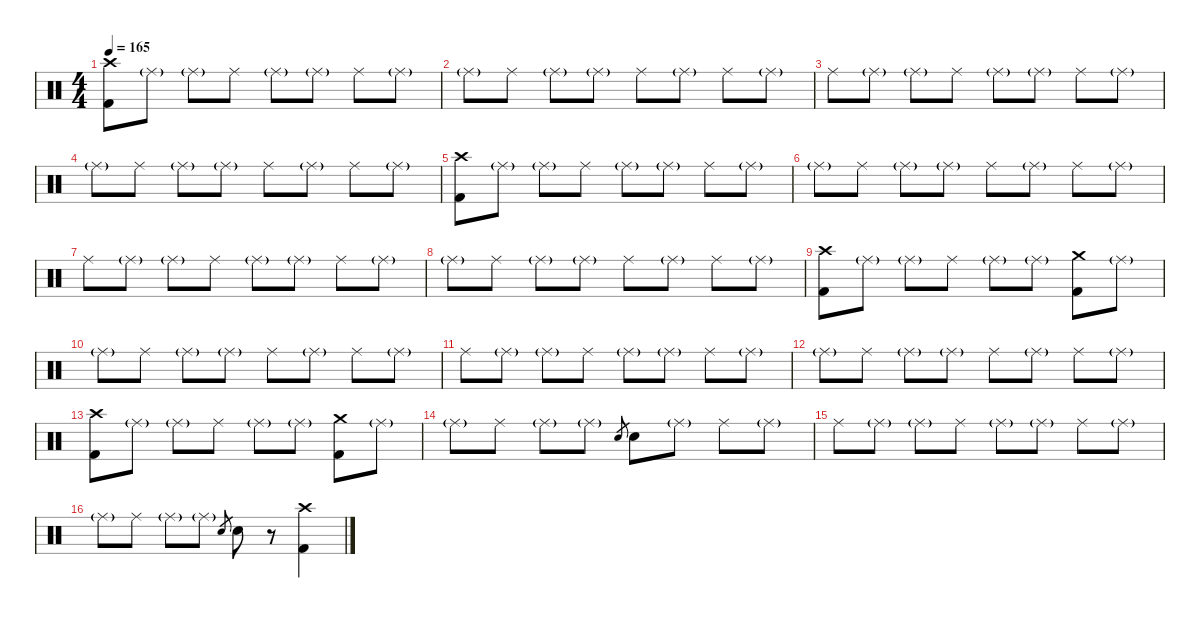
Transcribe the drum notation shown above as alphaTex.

\defaultSystemsLayout 4
\hideDynamics
\bracketExtendMode nobrackets
\singleTrackTrackNamePolicy hidden
\multiTrackTrackNamePolicy hidden
\firstSystemTrackNameMode fullname
\firstSystemTrackNameOrientation horizontal
\otherSystemsTrackNameOrientation horizontal
\track ("Marty Chapman (Drums)" "drm.") {instrument percussion}
\staff {score}
\articulation defaults
\ts (4 4)
\tempo 165
\clef neutral
\ks c
("Crash high (hit)" "Kick (hit) 2").8{dy f beam Down} "Ride (middle)"{g}.8{beam Down} "Ride (middle)"{g}.8{beam Down} "Ride (middle)".8{beam Down} "Ride (middle)"{g}.8{beam Down} "Ride (middle)"{g}.8{beam Down} "Ride (middle)".8{beam Down} "Ride (middle)"{g}.8{beam Down} |
"Ride (middle)"{g}.8{beam Down} "Ride (middle)".8{beam Down} "Ride (middle)"{g}.8{beam Down} "Ride (middle)"{g}.8{beam Down} "Ride (middle)".8{beam Down} "Ride (middle)"{g}.8{beam Down} "Ride (middle)".8{beam Down} "Ride (middle)"{g}.8{beam Down} |
"Ride (middle)".8{beam Down} "Ride (middle)"{g}.8{beam Down} "Ride (middle)"{g}.8{beam Down} "Ride (middle)".8{beam Down} "Ride (middle)"{g}.8{beam Down} "Ride (middle)"{g}.8{beam Down} "Ride (middle)".8{beam Down} "Ride (middle)"{g}.8{beam Down} |
"Ride (middle)"{g}.8{beam Down} "Ride (middle)".8{beam Down} "Ride (middle)"{g}.8{beam Down} "Ride (middle)"{g}.8{beam Down} "Ride (middle)".8{beam Down} "Ride (middle)"{g}.8{beam Down} "Ride (middle)".8{beam Down} "Ride (middle)"{g}.8{beam Down} |
("Crash high (hit)" "Kick (hit) 2").8{beam Down} "Ride (middle)"{g}.8{beam Down} "Ride (middle)"{g}.8{beam Down} "Ride (middle)".8{beam Down} "Ride (middle)"{g}.8{beam Down} "Ride (middle)"{g}.8{beam Down} "Ride (middle)".8{beam Down} "Ride (middle)"{g}.8{beam Down} |
"Ride (middle)"{g}.8{beam Down} "Ride (middle)".8{beam Down} "Ride (middle)"{g}.8{beam Down} "Ride (middle)"{g}.8{beam Down} "Ride (middle)".8{beam Down} "Ride (middle)"{g}.8{beam Down} "Ride (middle)".8{beam Down} "Ride (middle)"{g}.8{beam Down} |
"Ride (middle)".8{beam Down} "Ride (middle)"{g}.8{beam Down} "Ride (middle)"{g}.8{beam Down} "Ride (middle)".8{beam Down} "Ride (middle)"{g}.8{beam Down} "Ride (middle)"{g}.8{beam Down} "Ride (middle)".8{beam Down} "Ride (middle)"{g}.8{beam Down} |
"Ride (middle)"{g}.8{beam Down} "Ride (middle)".8{beam Down} "Ride (middle)"{g}.8{beam Down} "Ride (middle)"{g}.8{beam Down} "Ride (middle)".8{beam Down} "Ride (middle)"{g}.8{beam Down} "Ride (middle)".8{beam Down} "Ride (middle)"{g}.8{beam Down} |
("Crash high (hit)" "Kick (hit) 2").8{beam Down} "Ride (middle)"{g}.8{beam Down} "Ride (middle)"{g}.8{beam Down} "Ride (middle)".8{beam Down} "Ride (middle)"{g}.8{beam Down} "Ride (middle)"{g}.8{beam Down} ("Crash medium (hit)" "Kick (hit) 2").8{beam Down} "Ride (middle)"{g}.8{beam Down} |
"Ride (middle)"{g}.8{beam Down} "Ride (middle)".8{beam Down} "Ride (middle)"{g}.8{beam Down} "Ride (middle)"{g}.8{beam Down} "Ride (middle)".8{beam Down} "Ride (middle)"{g}.8{beam Down} "Ride (middle)".8{beam Down} "Ride (middle)"{g}.8{beam Down} |
"Ride (middle)".8{beam Down} "Ride (middle)"{g}.8{beam Down} "Ride (middle)"{g}.8{beam Down} "Ride (middle)".8{beam Down} "Ride (middle)"{g}.8{beam Down} "Ride (middle)"{g}.8{beam Down} "Ride (middle)".8{beam Down} "Ride (middle)"{g}.8{beam Down} |
"Ride (middle)"{g}.8{beam Down} "Ride (middle)".8{beam Down} "Ride (middle)"{g}.8{beam Down} "Ride (middle)"{g}.8{beam Down} "Ride (middle)".8{beam Down} "Ride (middle)"{g}.8{beam Down} "Ride (middle)".8{beam Down} "Ride (middle)"{g}.8{beam Down} |
("Crash high (hit)" "Kick (hit) 2").8{beam Down} "Ride (middle)"{g}.8{beam Down} "Ride (middle)"{g}.8{beam Down} "Ride (middle)".8{beam Down} "Ride (middle)"{g}.8{beam Down} "Ride (middle)"{g}.8{beam Down} ("Crash medium (hit)" "Kick (hit) 2").8{beam Down} "Ride (middle)"{g}.8{beam Down} |
"Ride (middle)"{g}.8{beam Down} "Ride (middle)".8{beam Down} "Ride (middle)"{g}.8{beam Down} "Ride (middle)"{g}.8{beam Down} "Electric Snare (hit)".8{gr dy mf beam Up} "Snare (hit) 2".8{dy f beam Down} "Ride (middle)"{g}.8{beam Down} "Ride (middle)".8{beam Down} "Ride (middle)"{g}.8{beam Down} |
"Ride (middle)".8{beam Down} "Ride (middle)"{g}.8{beam Down} "Ride (middle)"{g}.8{beam Down} "Ride (middle)".8{beam Down} "Ride (middle)"{g}.8{beam Down} "Ride (middle)"{g}.8{beam Down} "Ride (middle)".8{beam Down} "Ride (middle)"{g}.8{beam Down} |
"Ride (middle)"{g}.8{beam Down} "Ride (middle)".8{beam Down} "Ride (middle)"{g}.8{beam Down} "Ride (middle)"{g}.8{beam Down} "Electric Snare (hit)".8{gr dy mf beam Up} "Snare (hit) 2".8{dy f beam Down} r.8{beam Down} ("Crash high (hit)" "Kick (hit) 2").4{beam Down}
